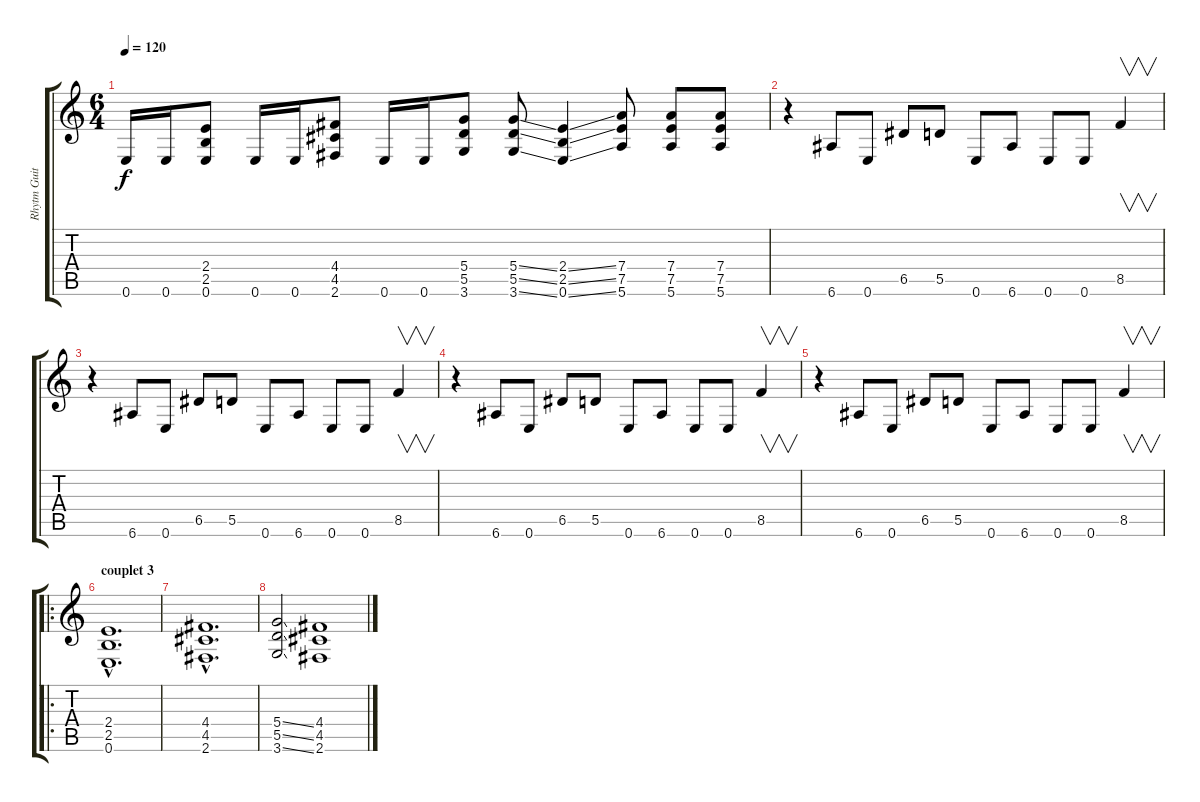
\track ("Rhytm Guitar" "Rhytm Guit") {instrument distortionguitar}
\staff {score tabs}
\tuning (E4 B3 G3 D3 A2 E2) {hide}
\ts (6 4)
\tempo 120
\clef g2
\ks c
0.6.16{dy f} 0.6.16 (2.4 2.5 0.6).8 0.6.16 0.6.16 (4.4 4.5 2.6).8 0.6.16 0.6.16 (5.4 5.5 3.6).8 (5.4{ss} 5.5{ss} 3.6{ss}).8 (2.4{ss} 2.5{ss} 0.6{ss}).4 (7.4 7.5 5.6).8 (7.4 7.5 5.6).8 (7.4 7.5 5.6).8 |
r.4 6.6.8 0.6.8 6.5.8 5.5.8 0.6.8 6.6.8 0.6.8 0.6.8 8.5.4{v} |
r.4 6.6.8 0.6.8 6.5.8 5.5.8 0.6.8 6.6.8 0.6.8 0.6.8 8.5.4{v} |
r.4 6.6.8 0.6.8 6.5.8 5.5.8 0.6.8 6.6.8 0.6.8 0.6.8 8.5.4{v} |
r.4 6.6.8 0.6.8 6.5.8 5.5.8 0.6.8 6.6.8 0.6.8 0.6.8 8.5.4{v} |
\ro
\section ("" "couplet 3")
(2.4{hac} 2.5{hac} 0.6{hac}).1{d} |
(4.4{hac} 4.5{hac} 2.6{hac}).1{d} |
(5.4{ss} 5.5{ss} 3.6{ss}).2 (4.4 4.5 2.6).1
